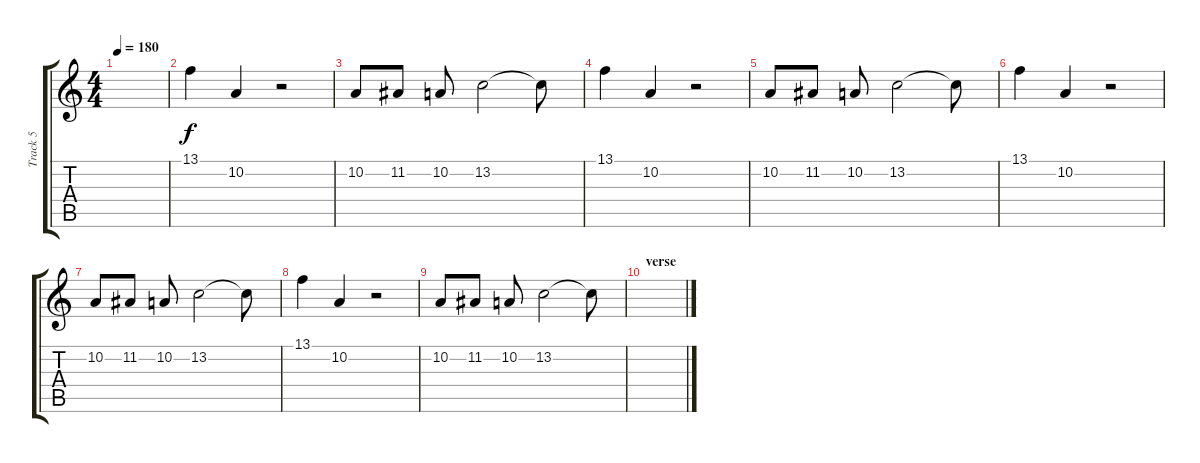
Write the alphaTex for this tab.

\track ("Track 5" "Track 5") {instrument trumpet}
\staff {score tabs}
\tuning (E4 B3 G3 D3 A2 E2) {hide}
\ts (4 4)
\tempo 180
\clef g2
\ks c
|
13.1.4 10.2.4 r.2 |
10.2.8 11.2.8 10.2.8 13.2.2 13.2{t}.8 |
13.1.4 10.2.4 r.2 |
10.2.8 11.2.8 10.2.8 13.2.2 13.2{t}.8 |
13.1.4 10.2.4 r.2 |
10.2.8 11.2.8 10.2.8 13.2.2 13.2{t}.8 |
13.1.4 10.2.4 r.2 |
10.2.8 11.2.8 10.2.8 13.2.2 13.2{t}.8 |
\section ("" "verse")
